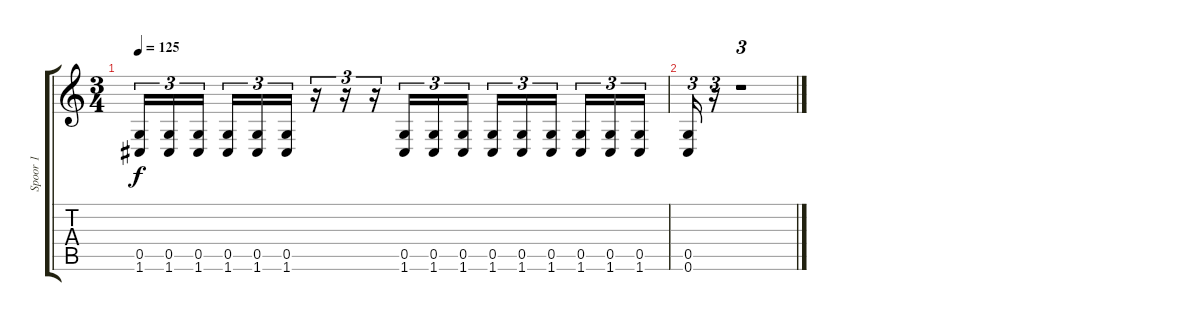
\track ("Spoor 1" "Spoor 1") {instrument distortionguitar}
\staff {score tabs}
\tuning (D4 A3 F3 C3 G2 C2) {hide}
\ts (3 4)
\tempo 125
\clef g2
\ks c
(0.5 1.6).16{tu (3 2) dy f} (0.5 1.6).16{tu (3 2)} (0.5 1.6).16{tu (3 2) beam splitsecondary} (0.5 1.6).16{tu (3 2)} (0.5 1.6).16{tu (3 2)} (0.5 1.6).16{tu (3 2)} r.16{tu (3 2)} r.16{tu (3 2)} r.16{tu (3 2)} (0.5 1.6).16{tu (3 2)} (0.5 1.6).16{tu (3 2)} (0.5 1.6).16{tu (3 2)} (0.5 1.6).16{tu (3 2)} (0.5 1.6).16{tu (3 2)} (0.5 1.6).16{tu (3 2) beam splitsecondary} (0.5 1.6).16{tu (3 2)} (0.5 1.6).16{tu (3 2)} (0.5 1.6).16{tu (3 2)} |
(0.5 0.6).16{tu (3 2)} r.16{tu (3 2)} r.1{tu (3 2)}
